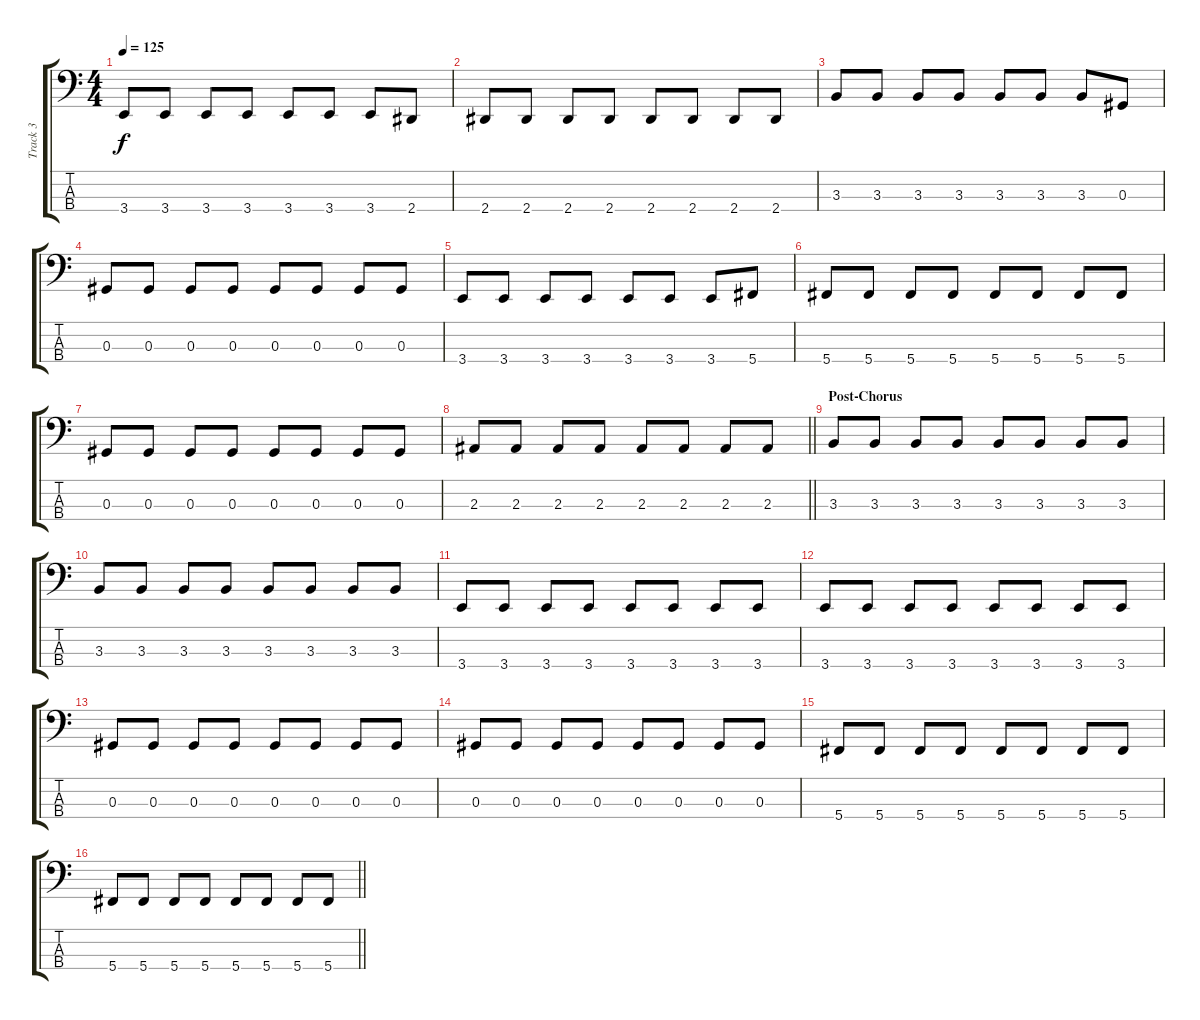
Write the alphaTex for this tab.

\track ("Track 3" "Track 3") {instrument electricbassfinger}
\staff {score tabs}
\tuning (Gb2 Db2 Ab1 Db1) {hide}
\ts (4 4)
\tempo 125
\clef f4
\ks c
3.4.8{dy f} 3.4.8 3.4.8 3.4.8 3.4.8 3.4.8 3.4.8 2.4.8 |
2.4.8 2.4.8 2.4.8 2.4.8 2.4.8 2.4.8 2.4.8 2.4.8 |
3.3.8 3.3.8 3.3.8 3.3.8 3.3.8 3.3.8 3.3.8 0.3.8 |
0.3.8 0.3.8 0.3.8 0.3.8 0.3.8 0.3.8 0.3.8 0.3.8 |
3.4.8 3.4.8 3.4.8 3.4.8 3.4.8 3.4.8 3.4.8 5.4.8 |
5.4.8 5.4.8 5.4.8 5.4.8 5.4.8 5.4.8 5.4.8 5.4.8 |
0.3.8 0.3.8 0.3.8 0.3.8 0.3.8 0.3.8 0.3.8 0.3.8 |
\barLineRight lightlight
2.3.8 2.3.8 2.3.8 2.3.8 2.3.8 2.3.8 2.3.8 2.3.8 |
\section ("" "Post-Chorus")
3.3.8 3.3.8 3.3.8 3.3.8 3.3.8 3.3.8 3.3.8 3.3.8 |
3.3.8 3.3.8 3.3.8 3.3.8 3.3.8 3.3.8 3.3.8 3.3.8 |
3.4.8 3.4.8 3.4.8 3.4.8 3.4.8 3.4.8 3.4.8 3.4.8 |
3.4.8 3.4.8 3.4.8 3.4.8 3.4.8 3.4.8 3.4.8 3.4.8 |
0.3.8 0.3.8 0.3.8 0.3.8 0.3.8 0.3.8 0.3.8 0.3.8 |
0.3.8 0.3.8 0.3.8 0.3.8 0.3.8 0.3.8 0.3.8 0.3.8 |
5.4.8 5.4.8 5.4.8 5.4.8 5.4.8 5.4.8 5.4.8 5.4.8 |
\barLineRight lightlight
5.4.8 5.4.8 5.4.8 5.4.8 5.4.8 5.4.8 5.4.8 5.4.8
